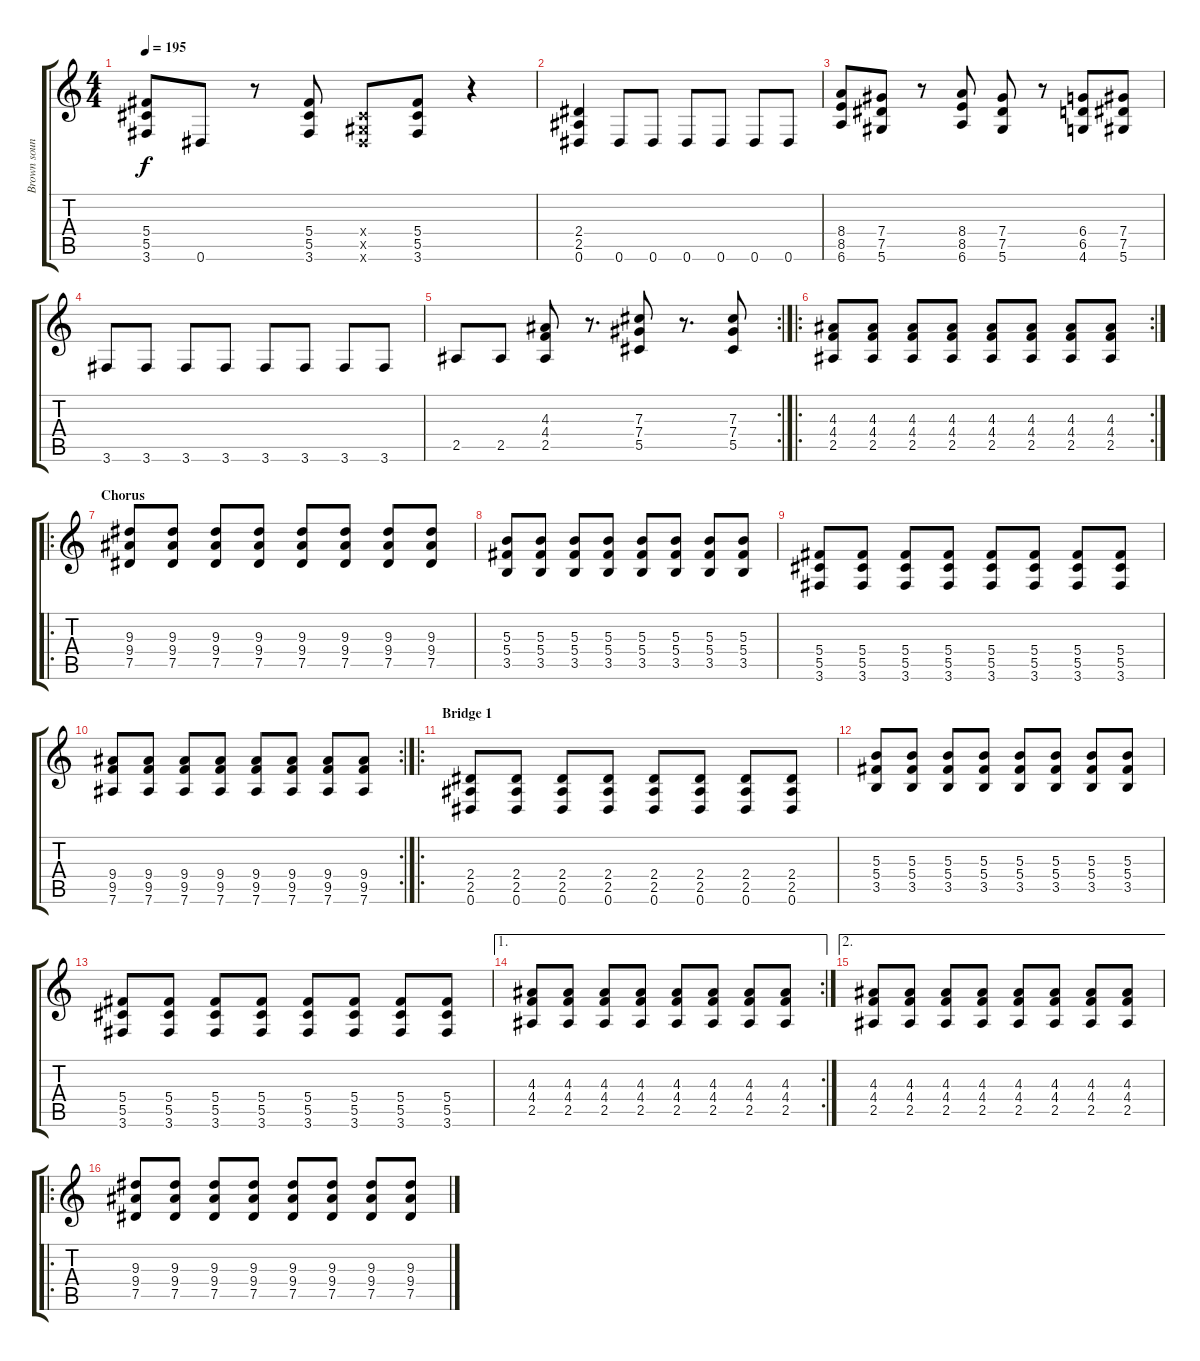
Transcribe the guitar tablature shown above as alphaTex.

\track ("Brown sound" "Brown soun") {instrument distortionguitar}
\staff {score tabs}
\tuning (Eb4 Bb3 Gb3 Db3 Ab2 Eb2) {hide}
\ts (4 4)
\tempo 195
\clef g2
\ks c
(5.4 5.5 3.6).8{dy f} 0.6.8 r.8 (5.4 5.5 3.6).8 (0.4{x} 0.5{x} 0.6{x}).8 (5.4 5.5 3.6).8 r.4 |
(2.4 2.5 0.6).4 0.6.8 0.6.8 0.6.8 0.6.8 0.6.8 0.6.8 |
(8.4 8.5 6.6).8 (7.4 7.5 5.6).8 r.8 (8.4 8.5 6.6).8 (7.4 7.5 5.6).8 r.8 (6.4 6.5 4.6).8 (7.4 7.5 5.6).8 |
3.6.8 3.6.8 3.6.8 3.6.8 3.6.8 3.6.8 3.6.8 3.6.8 |
\rc 2
2.5.8 2.5.8 (4.3 4.4 2.5).8 r.8{d} (7.3 7.4 5.5).8 r.8{d} (7.3 7.4 5.5).8 |
\ro
\rc 2
(4.3 4.4 2.5).8{volume 10} (4.3 4.4 2.5).8 (4.3 4.4 2.5).8 (4.3 4.4 2.5).8 (4.3 4.4 2.5).8 (4.3 4.4 2.5).8 (4.3 4.4 2.5).8 (4.3 4.4 2.5).8 |
\ro
\section ("" "Chorus")
(9.3 9.4 7.5).8{volume 10} (9.3 9.4 7.5).8 (9.3 9.4 7.5).8 (9.3 9.4 7.5).8 (9.3 9.4 7.5).8 (9.3 9.4 7.5).8 (9.3 9.4 7.5).8 (9.3 9.4 7.5).8 |
(5.3 5.4 3.5).8 (5.3 5.4 3.5).8 (5.3 5.4 3.5).8 (5.3 5.4 3.5).8 (5.3 5.4 3.5).8 (5.3 5.4 3.5).8 (5.3 5.4 3.5).8 (5.3 5.4 3.5).8 |
(5.4 5.5 3.6).8 (5.4 5.5 3.6).8 (5.4 5.5 3.6).8 (5.4 5.5 3.6).8 (5.4 5.5 3.6).8 (5.4 5.5 3.6).8 (5.4 5.5 3.6).8 (5.4 5.5 3.6).8 |
\rc 2
(9.4 9.5 7.6).8 (9.4 9.5 7.6).8 (9.4 9.5 7.6).8 (9.4 9.5 7.6).8 (9.4 9.5 7.6).8 (9.4 9.5 7.6).8 (9.4 9.5 7.6).8 (9.4 9.5 7.6).8 |
\ro
\section ("" "Bridge 1")
(2.4 2.5 0.6).8 (2.4 2.5 0.6).8 (2.4 2.5 0.6).8 (2.4 2.5 0.6).8 (2.4 2.5 0.6).8 (2.4 2.5 0.6).8 (2.4 2.5 0.6).8 (2.4 2.5 0.6).8 |
(5.3 5.4 3.5).8 (5.3 5.4 3.5).8 (5.3 5.4 3.5).8 (5.3 5.4 3.5).8 (5.3 5.4 3.5).8 (5.3 5.4 3.5).8 (5.3 5.4 3.5).8 (5.3 5.4 3.5).8 |
(5.4 5.5 3.6).8 (5.4 5.5 3.6).8 (5.4 5.5 3.6).8 (5.4 5.5 3.6).8 (5.4 5.5 3.6).8 (5.4 5.5 3.6).8 (5.4 5.5 3.6).8 (5.4 5.5 3.6).8 |
\ae 1
\rc 2
(4.3 4.4 2.5).8 (4.3 4.4 2.5).8 (4.3 4.4 2.5).8 (4.3 4.4 2.5).8 (4.3 4.4 2.5).8 (4.3 4.4 2.5).8 (4.3 4.4 2.5).8 (4.3 4.4 2.5).8 |
\ae 2
(4.3 4.4 2.5).8 (4.3 4.4 2.5).8 (4.3 4.4 2.5).8 (4.3 4.4 2.5).8 (4.3 4.4 2.5).8 (4.3 4.4 2.5).8 (4.3 4.4 2.5).8 (4.3 4.4 2.5).8 |
\ro
(9.3 9.4 7.5).8 (9.3 9.4 7.5).8 (9.3 9.4 7.5).8 (9.3 9.4 7.5).8 (9.3 9.4 7.5).8 (9.3 9.4 7.5).8 (9.3 9.4 7.5).8 (9.3 9.4 7.5).8
